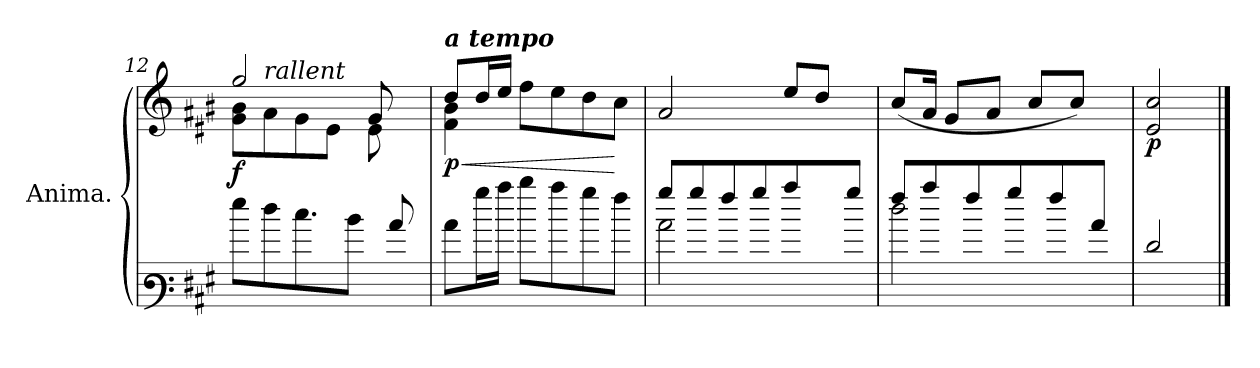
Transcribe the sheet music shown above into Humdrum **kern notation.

**kern	**kern	**dynam
*part1	*part1	*part1
*staff2	*staff1	*staff1/2
*I"Anima.	*	*
*clefF3	*clefG3	*
*k[f#c#g#]	*k[f#c#g#]	*
=12	=12	=12
*	*^	*
!	!	!	!LO:DY:b
8gg#\L	2ee/	8e\ 8g#\L	f
!	!	!LO:TX:a:i:t=rallent	!
8ff#\	.	8f#\	.
8.ee\	.	8e\	.
.	.	8c#\J	.
8dd\J	.	.	.
.	8e/L	8c#\L	.
8cc#/L	.	.	.
.	16ryy	16ryy	.
!!LO:LB:g=z	!!
=13	=13	=13	=13
!	!LO:TX:a:Bi:t=a tempo	!	!
!	!	!	!LO:HP:b
!	!	!	!LO:DY:n=1:b
8cc#\L	8b/L	4d\ 4g#\	< p
16bb\L	16b/L	.	.
16ccc#\JJ	16cc#/JJ	.	.
8ddd\L	2ryy	8dd\L	.
8ccc#\	.	8cc#\	.
8bb\	.	8b\	.
8aa\J	.	8a\J	[
*	*v	*v	*
=14	=14	=14
*^	*	*
8bb/L	2cc#\	2f#/	.
8bb/	.	.	.
8aa/	.	.	.
8bb/	.	.	.
8ccc#/	4.ryy	8cc#/L	.
8ryy	.	8b/J	.
8bb/J	.	8ryy	.
=15	=15	=15	=15
8aa/L	2ff#\	(<8a/L	.
8ccc#/	.	16f#/Jk	.
.	.	8e/L	.
8aa/	.	.	.
.	.	8f#/J	.
8bb/	.	.	.
.	.	8a/L	.
8aa/	4ryy	.	.
.	.	8a/J)	.
8cc#/J	.	.	.
.	.	16ryy	.
*v	*v	*	*
=16	=16	=16
!	!	!LO:DY:b
2f#/	2c#/ 2a/	p
==	==	==
*-	*-	*-
